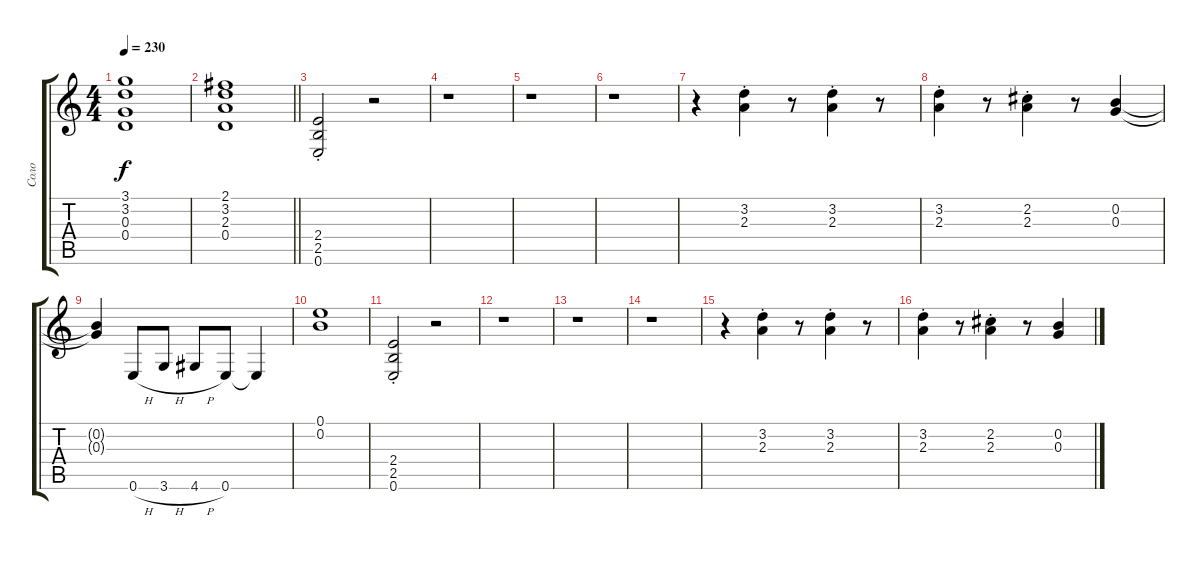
\track ("Соло" "Соло") {instrument distortionguitar bank 7}
\staff {score tabs}
\tuning (E4 B3 G3 D3 A2 E2) {hide}
\ts (4 4)
\tempo 230
\clef g2
\ks c
(3.1 3.2 0.3 0.4).1{dy f} |
\barLineRight lightlight
(2.1 3.2 2.3 0.4).1 |
(2.4{st} 2.5{st} 0.6{st}).2 r.2 |
r.1 |
r.1 |
r.1 |
r.4 (3.2{st} 2.3{st}).4 r.8 (3.2{st} 2.3{st}).4 r.8 |
(3.2{st} 2.3{st}).4 r.8 (2.2{st} 2.3{st}).4 r.8 (0.2 0.3).4 |
(0.2{t} 0.3{t}).4 0.6{h}.8 3.6{h}.8 4.6{h}.8 0.6.8 0.6{t}.4 |
(0.1 0.2).1 |
(2.4{st} 2.5{st} 0.6{st}).2 r.2 |
r.1 |
r.1 |
r.1 |
r.4 (3.2{st} 2.3{st}).4 r.8 (3.2{st} 2.3{st}).4 r.8 |
(3.2{st} 2.3{st}).4 r.8 (2.2{st} 2.3{st}).4 r.8 (0.2 0.3).4
